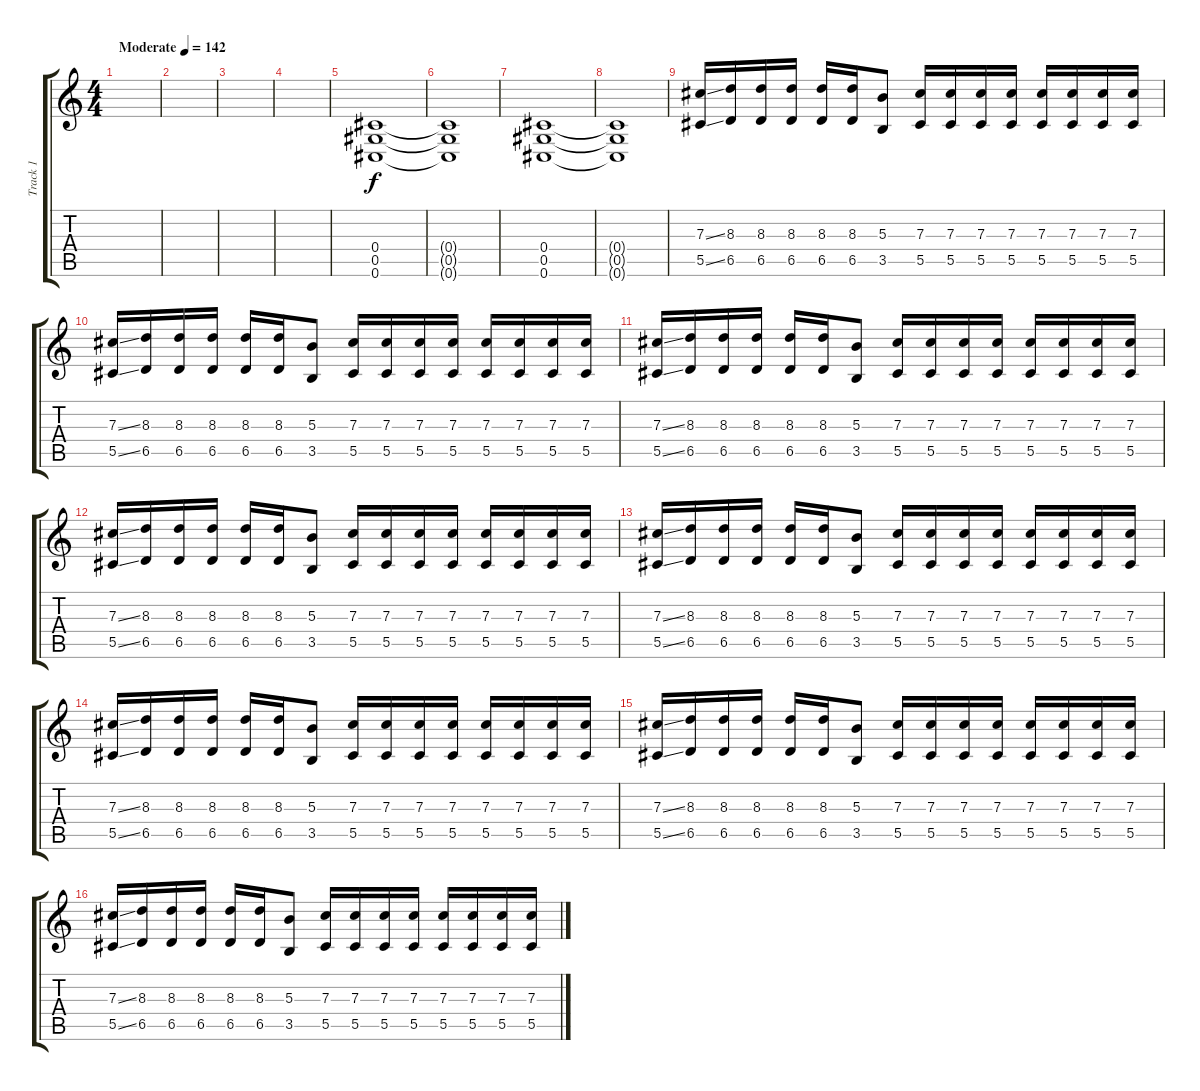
\track ("Track 1" "Track 1") {instrument distortionguitar}
\staff {score tabs}
\tuning (Eb4 Bb3 Gb3 Db3 Ab2 Db2) {hide}
\ts (4 4)
\tempo (142 "Moderate")
\clef g2
\ks c
|
|
|
|
(0.4 0.5 0.6).1 |
(0.4{t} 0.5{t} 0.6{t}).1 |
(0.4 0.5 0.6).1 |
(0.4{t} 0.5{t} 0.6{t}).1 |
(7.3{ss} 5.5{ss}).16 (8.3 6.5).16 (8.3 6.5).16 (8.3 6.5).16 (8.3 6.5).16 (8.3 6.5).16 (5.3 3.5).8 (7.3 5.5).16 (7.3 5.5).16 (7.3 5.5).16 (7.3 5.5).16 (7.3 5.5).16 (7.3 5.5).16 (7.3 5.5).16 (7.3 5.5).16 |
(7.3{ss} 5.5{ss}).16 (8.3 6.5).16 (8.3 6.5).16 (8.3 6.5).16 (8.3 6.5).16 (8.3 6.5).16 (5.3 3.5).8 (7.3 5.5).16 (7.3 5.5).16 (7.3 5.5).16 (7.3 5.5).16 (7.3 5.5).16 (7.3 5.5).16 (7.3 5.5).16 (7.3 5.5).16 |
(7.3{ss} 5.5{ss}).16 (8.3 6.5).16 (8.3 6.5).16 (8.3 6.5).16 (8.3 6.5).16 (8.3 6.5).16 (5.3 3.5).8 (7.3 5.5).16 (7.3 5.5).16 (7.3 5.5).16 (7.3 5.5).16 (7.3 5.5).16 (7.3 5.5).16 (7.3 5.5).16 (7.3 5.5).16 |
(7.3{ss} 5.5{ss}).16 (8.3 6.5).16 (8.3 6.5).16 (8.3 6.5).16 (8.3 6.5).16 (8.3 6.5).16 (5.3 3.5).8 (7.3 5.5).16 (7.3 5.5).16 (7.3 5.5).16 (7.3 5.5).16 (7.3 5.5).16 (7.3 5.5).16 (7.3 5.5).16 (7.3 5.5).16 |
(7.3{ss} 5.5{ss}).16 (8.3 6.5).16 (8.3 6.5).16 (8.3 6.5).16 (8.3 6.5).16 (8.3 6.5).16 (5.3 3.5).8 (7.3 5.5).16 (7.3 5.5).16 (7.3 5.5).16 (7.3 5.5).16 (7.3 5.5).16 (7.3 5.5).16 (7.3 5.5).16 (7.3 5.5).16 |
(7.3{ss} 5.5{ss}).16 (8.3 6.5).16 (8.3 6.5).16 (8.3 6.5).16 (8.3 6.5).16 (8.3 6.5).16 (5.3 3.5).8 (7.3 5.5).16 (7.3 5.5).16 (7.3 5.5).16 (7.3 5.5).16 (7.3 5.5).16 (7.3 5.5).16 (7.3 5.5).16 (7.3 5.5).16 |
(7.3{ss} 5.5{ss}).16 (8.3 6.5).16 (8.3 6.5).16 (8.3 6.5).16 (8.3 6.5).16 (8.3 6.5).16 (5.3 3.5).8 (7.3 5.5).16 (7.3 5.5).16 (7.3 5.5).16 (7.3 5.5).16 (7.3 5.5).16 (7.3 5.5).16 (7.3 5.5).16 (7.3 5.5).16 |
(7.3{ss} 5.5{ss}).16 (8.3 6.5).16 (8.3 6.5).16 (8.3 6.5).16 (8.3 6.5).16 (8.3 6.5).16 (5.3 3.5).8 (7.3 5.5).16 (7.3 5.5).16 (7.3 5.5).16 (7.3 5.5).16 (7.3 5.5).16 (7.3 5.5).16 (7.3 5.5).16 (7.3 5.5).16
